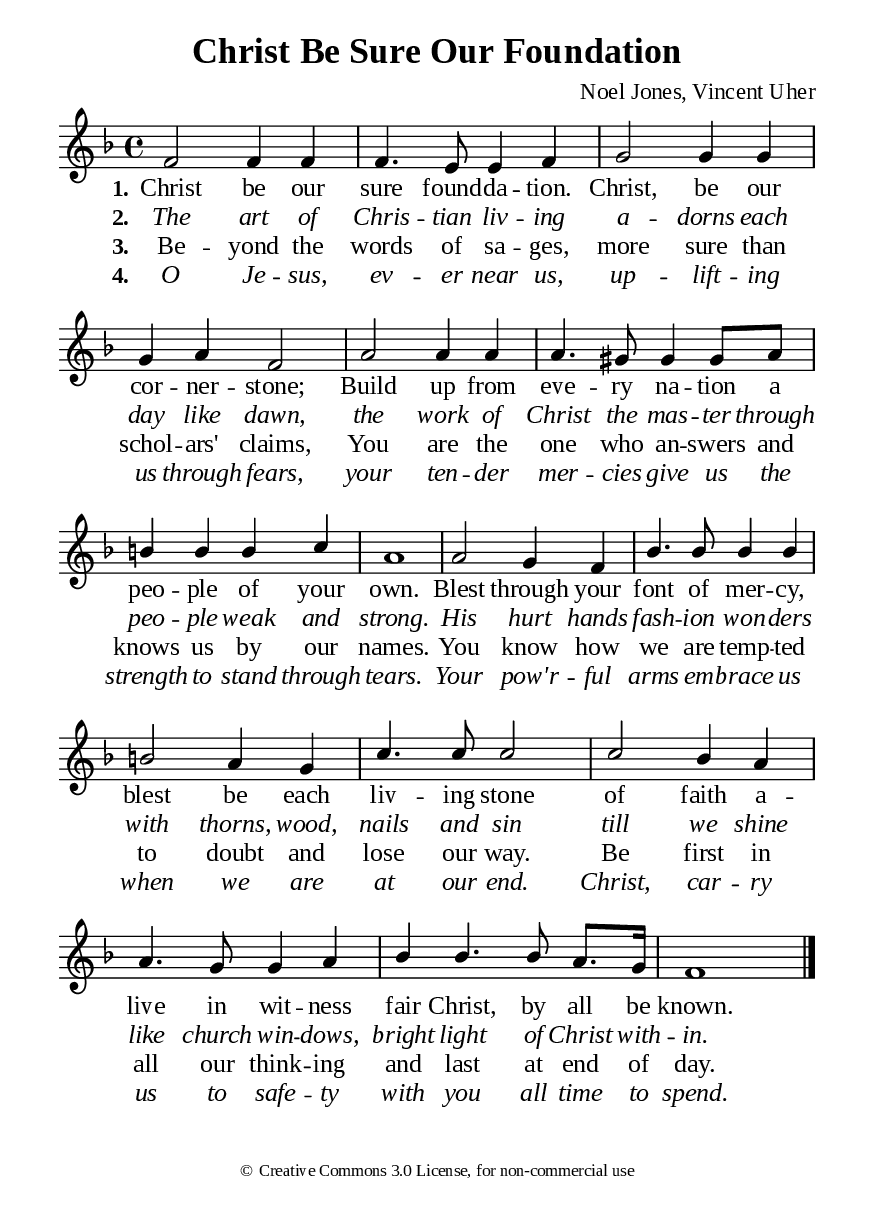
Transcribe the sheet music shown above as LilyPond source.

\version "2.18.2"

\header {
  title = "Christ Be Sure Our Foundation"
  composer = "Noel Jones, Vincent Uher"
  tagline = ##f
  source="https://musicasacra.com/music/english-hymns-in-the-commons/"
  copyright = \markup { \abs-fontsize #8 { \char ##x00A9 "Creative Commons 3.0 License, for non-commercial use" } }
}

global= {
  \key f \major
  \time 4/4
  \override Score.BarNumber.break-visibility = ##(#f #f #f)
}

\paper {
  #(set-paper-size "a5")
  top-margin = 10\mm
  bottom-margin = 5\mm
  left-margin = 10\mm
  right-margin = 10\mm
  indent = #0
  #(define fonts
	 (make-pango-font-tree "Liberation Serif"
	 		       "Liberation Serif"
			       "Liberation Serif"
			       (/ 20 20)))
  system-system-spacing = #'((basic-distance . 3) (padding . 3))
}

printItalic = \with {
  \override LyricText.font-shape = #'italic
}

% Verse music
musicVerseSoprano = \relative c' {
  %{	01	%} f2 f4 f |
  %{	02	%} f4. e8 e4 f |
  %{	03	%} g2 g4 g |
  %{	04	%} g a f2 |
  %{	05	%} a2 a4 a |
  %{	06	%} a4. gis8 gis4 gis8 a |
  %{	07	%} b!4 b b c |
  %{	08	%} a1 |
  %{	09	%} a2 g4 f |
  %{	10	%} bes4. bes8 bes4 bes |
  %{	11	%} b!2 a4 g |
  %{	12	%} c4. c8 c2 |
  %{	13	%} c2 bes4 a |
  %{	14	%} a4. g8 g4 a |
  %{	15	%} bes4 bes4. bes8 a8. g16 |
  %{	16	%} f1 \bar "|."
}

% Verse lyrics
verseOne = \lyricmode {
  \set stanza = #"1."
  Christ be our sure found -- da -- tion. Christ, be our cor -- ner -- stone;
  Build up from eve -- ry na -- tion a peo -- ple of your own.
  Blest through your font of mer -- cy, blest be each liv -- ing stone of faith
  a -- live in wit -- ness fair Christ, by all be known.
}

verseTwo = \lyricmode {
  \set stanza = #"2."
  The art of Chris -- tian liv -- ing a -- dorns each day like dawn,
  the work of Christ the mas -- ter through peo -- ple weak and strong.
  His hurt hands fash -- ion won -- ders with thorns, wood, nails and sin
  till we shine like church win -- dows, bright light of Christ with -- in.
}

verseThree = \lyricmode {
  \set stanza = #"3."
  Be -- yond the words of sa -- ges, more sure than schol -- ars' claims,
  You are the one who an -- swers and knows us by our names.
  You know how we are temp -- ted to doubt and lose our way.
  Be first in all our think -- ing and last at end of day.
}

verseFour = \lyricmode {
  \set stanza = #"4."
  O Je -- sus, ev -- er near us, up -- lift -- ing us through fears,
  your ten -- der mer -- cies give us the strength to stand through tears.
  Your pow'r -- ful arms em -- brace us when we are at our end.
  Christ, car -- ry us to safe -- ty with you all time to spend.
}

% Layout
\score {
    \new ChoirStaff <<
      \new Staff <<
        \clef "treble"
        \new Voice = "sopranos" { \global \stemUp \slurUp \musicVerseSoprano }
      >>
      \new Lyrics \lyricsto sopranos \verseOne
      \new Lyrics \printItalic \lyricsto sopranos \verseTwo
      \new Lyrics \lyricsto sopranos \verseThree
      \new Lyrics \printItalic \lyricsto sopranos \verseFour
    >>
}
